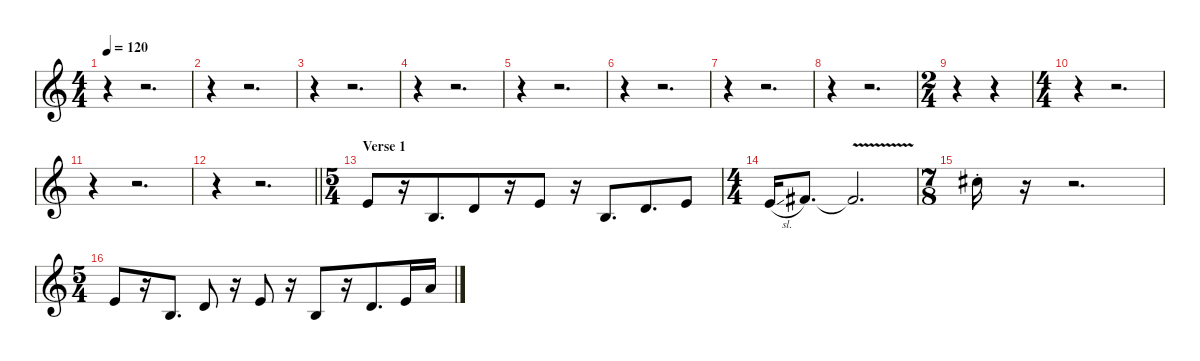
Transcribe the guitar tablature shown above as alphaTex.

\defaultSystemsLayout 4
\hideDynamics
\bracketExtendMode nobrackets
\singleTrackTrackNamePolicy hidden
\multiTrackTrackNamePolicy hidden
\firstSystemTrackNameMode fullname
\firstSystemTrackNameOrientation horizontal
\otherSystemsTrackNameOrientation horizontal
\track ("Mikael Akerfeldt - Vocals" "fl.") {instrument flute}
\staff {score}
\tuning (E4 B3 G3 D3 A2 E2)
\ts (4 4)
\tempo 120
\clef g2
\ks c
r.4{dy f beam Down} r.2{d beam Down} |
r.4{beam Down} r.2{d beam Down} |
r.4{beam Down} r.2{d beam Down} |
r.4{beam Down} r.2{d beam Down} |
r.4{beam Down} r.2{d beam Down} |
r.4{beam Down} r.2{d beam Down} |
r.4{beam Down} r.2{d beam Down} |
r.4{beam Down} r.2{d beam Down} |
\ts (2 4)
\beaming (8 2 2)
r.4{beam Down} r.4{beam Down} |
\ts (4 4)
\beaming (8 2 2 2 2)
r.4{beam Down} r.2{d beam Down} |
r.4{beam Down} r.2{d beam Down} |
\barLineRight lightlight
r.4{beam Down} r.2{d beam Down} |
\ts (5 4)
\beaming (8 6 4)
\section ("" "Verse 1")
9.3.8{beam Up} r.16{beam Up} 9.4.8{d beam Up} 7.3.8{beam Up} r.16{beam Up} 9.3.8{beam Up} r.16{beam Up} 9.4.8{d beam Up} 7.3.8{d beam Up} 9.3.8{beam Up} |
\ts (4 4)
\beaming (8 2 2 2 2)
9.3{sl}.16{beam Up} 11.3{acc #}.8{d beam Up} 11.3{v t acc #}.2{d beam Up} |
\ts (7 8)
\beaming (8 3 2 2)
9.1{st acc #}.16{beam Down} r.16{beam Down} r.2{d beam Down} |
\ts (5 4)
\beaming (8 2 2 2 4)
9.3.8{beam Up} r.16{beam Up} 9.4.8{d beam Up} 7.3.8{beam Up} r.16{beam Up} 9.3.8{beam Up} r.16{beam Up} 9.4.8{beam Up} r.16{beam Up} 7.3.8{d beam Up} 9.3.16{beam Up} 10.2.16{beam Up}
